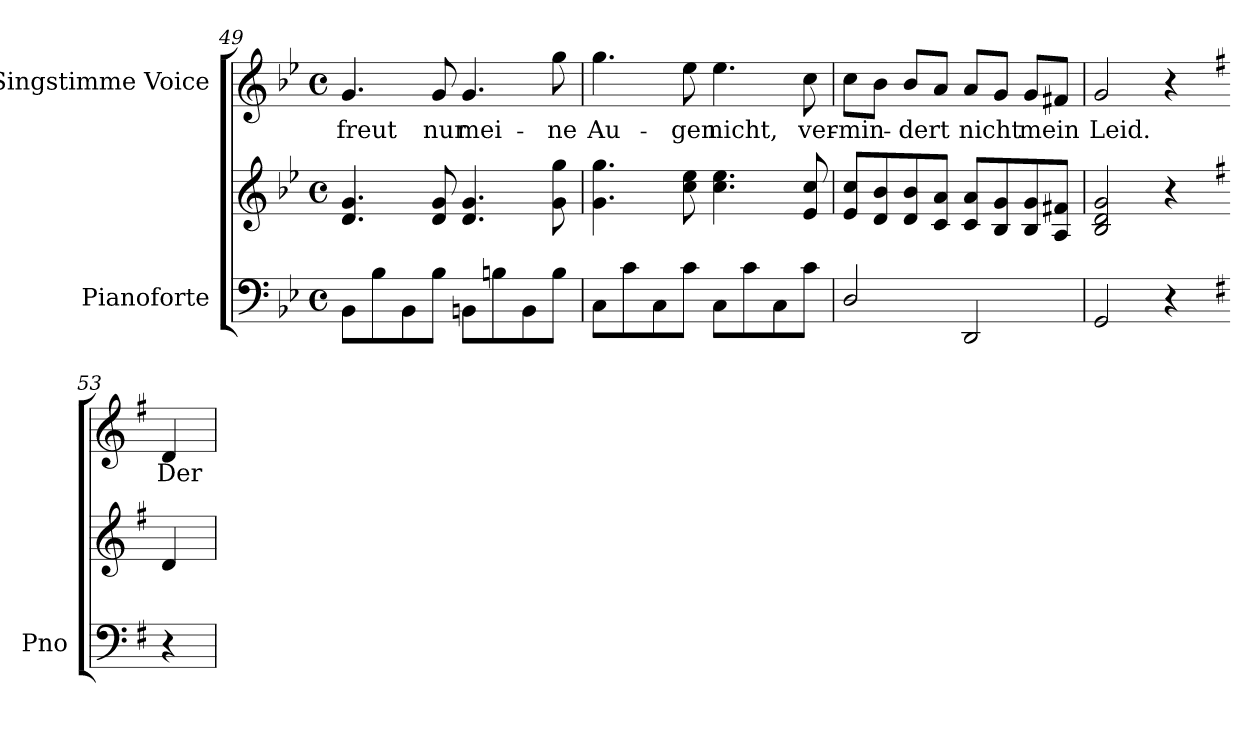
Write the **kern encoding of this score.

**kern	**kern	**kern	**text
*part2	*part2	*part1	*part1
*staff3	*staff2	*staff1	*staff1
*I"Pianoforte	*	*I"Singstimme Voice	*
*I'Pno	*	*	*
*clefF4	*clefG2	*clefG2	*
*k[b-e-]	*k[b-e-]	*k[b-e-]	*
*M4/4	*M4/4	*M4/4	*
*met(c)	*met(c)	*met(c)	*
=49	=49	=49	=49
8BB-\L	4.d/ 4.g/	4.g/	-freut
8B-\	.	.	.
8BB-\	.	.	.
8B-\J	8d/ 8g/	8g/	nur
8BBn\L	4.d/ 4.g/	4.g/	mei-
8Bnj\	.	.	.
8BB\	.	.	.
8B\J	8g\ 8gg\	8gg\	-ne
=50	=50	=50	=50
8C\L	4.g\ 4.gg\	4.gg\	Au-
8c\	.	.	.
8C\	.	.	.
8c\J	8cc\ 8ee-\	8ee-\	-gen
8C\L	4.cc\ 4.ee-\	4.ee-\	nicht,
8c\	.	.	.
8C\	.	.	.
8c\J	8e-/ 8cc/	8cc\	ver-
=51	=51	=51	=51
2D/	8e-/ 8cc/L	8cc\L	-min-
.	8d/ 8b-/	8b-\J	.
.	8d/ 8b-/	8b-/L	-dert
.	8c/ 8a/J	8a/J	.
2DD/	8c/ 8a/L	8a/L	nicht
.	8B-/ 8g/	8g/J	.
.	8B-/ 8g/	8g/L	mein
.	8A/ 8f#X/J	8f#X/J	.
=52	=52	=52	=52
2GG/	2B-/ 2d/ 2g/	2g/	Leid.
4r	4r	4r	.
=53-	=53-	=53-	=53-
*k[f#]	*k[f#]	*k[f#]	*
4r	4d/	4d/	Der
=	=	=	=
*-	*-	*-	*-
